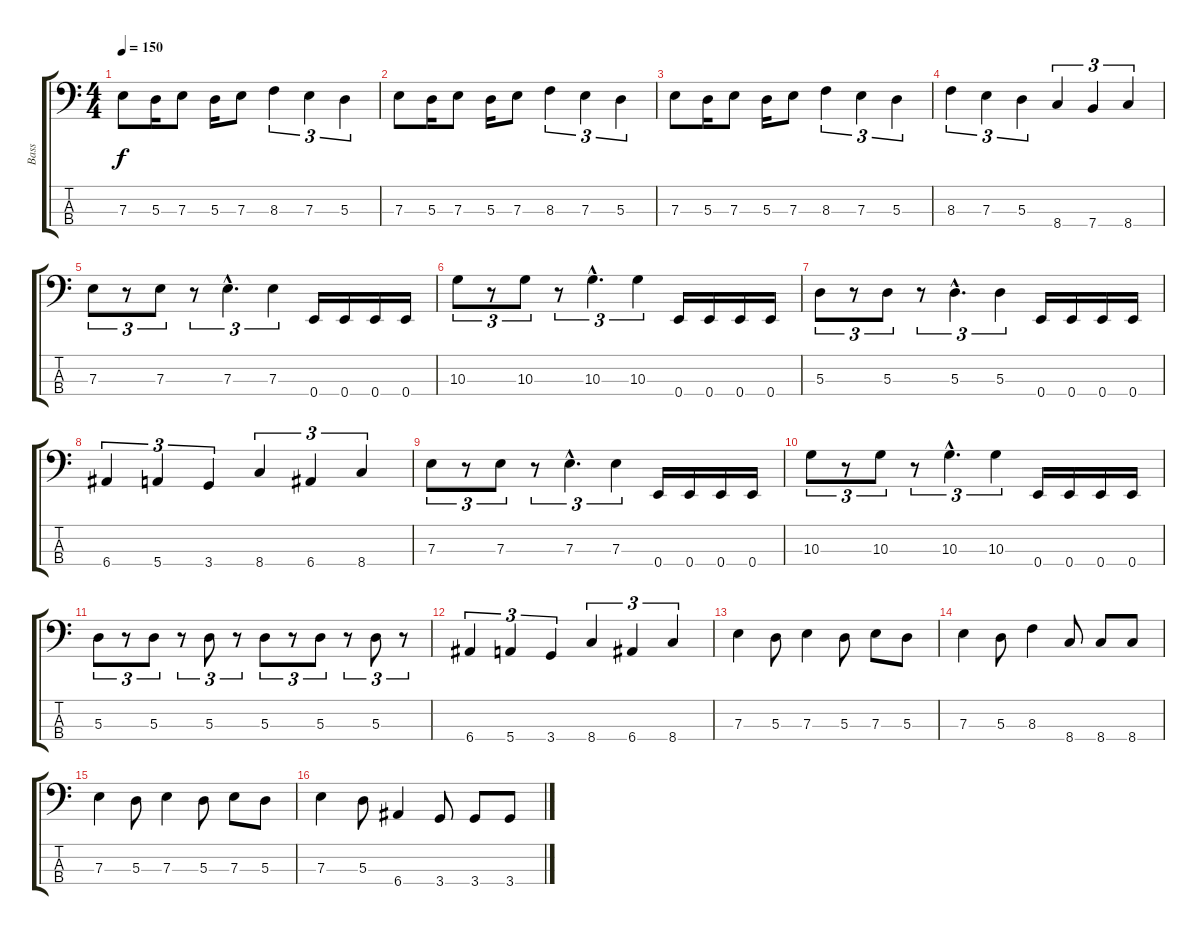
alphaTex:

\track ("Bass" "Bass") {instrument electricbassfinger}
\staff {score tabs}
\tuning (G2 D2 A1 E1) {hide}
\ts (4 4)
\tempo 150
\clef f4
\ks c
7.3.8{dy f} 5.3.16 7.3.8 5.3.16 7.3.8 8.3.4{tu (3 2)} 7.3.4{tu (3 2)} 5.3.4{tu (3 2)} |
7.3.8 5.3.16 7.3.8 5.3.16 7.3.8 8.3.4{tu (3 2)} 7.3.4{tu (3 2)} 5.3.4{tu (3 2)} |
7.3.8 5.3.16 7.3.8 5.3.16 7.3.8 8.3.4{tu (3 2)} 7.3.4{tu (3 2)} 5.3.4{tu (3 2)} |
8.3.4{tu (3 2)} 7.3.4{tu (3 2)} 5.3.4{tu (3 2)} 8.4.4{tu (3 2)} 7.4.4{tu (3 2)} 8.4.4{tu (3 2)} |
7.3.8{tu (3 2)} r.8{tu (3 2)} 7.3.8{tu (3 2)} r.8{tu (3 2)} 7.3{hac}.4{d tu (3 2)} 7.3.4{tu (3 2)} 0.4.16 0.4.16 0.4.16 0.4.16 |
10.3.8{tu (3 2)} r.8{tu (3 2)} 10.3.8{tu (3 2)} r.8{tu (3 2)} 10.3{hac}.4{d tu (3 2)} 10.3.4{tu (3 2)} 0.4.16 0.4.16 0.4.16 0.4.16 |
5.3.8{tu (3 2)} r.8{tu (3 2)} 5.3.8{tu (3 2)} r.8{tu (3 2)} 5.3{hac}.4{d tu (3 2)} 5.3.4{tu (3 2)} 0.4.16 0.4.16 0.4.16 0.4.16 |
6.4.4{tu (3 2)} 5.4.4{tu (3 2)} 3.4.4{tu (3 2)} 8.4.4{tu (3 2)} 6.4.4{tu (3 2)} 8.4.4{tu (3 2)} |
7.3.8{tu (3 2)} r.8{tu (3 2)} 7.3.8{tu (3 2)} r.8{tu (3 2)} 7.3{hac}.4{d tu (3 2)} 7.3.4{tu (3 2)} 0.4.16 0.4.16 0.4.16 0.4.16 |
10.3.8{tu (3 2)} r.8{tu (3 2)} 10.3.8{tu (3 2)} r.8{tu (3 2)} 10.3{hac}.4{d tu (3 2)} 10.3.4{tu (3 2)} 0.4.16 0.4.16 0.4.16 0.4.16 |
5.3.8{tu (3 2)} r.8{tu (3 2)} 5.3.8{tu (3 2)} r.8{tu (3 2)} 5.3.8{tu (3 2)} r.8{tu (3 2)} 5.3.8{tu (3 2)} r.8{tu (3 2)} 5.3.8{tu (3 2)} r.8{tu (3 2)} 5.3.8{tu (3 2)} r.8{tu (3 2)} |
6.4.4{tu (3 2)} 5.4.4{tu (3 2)} 3.4.4{tu (3 2)} 8.4.4{tu (3 2)} 6.4.4{tu (3 2)} 8.4.4{tu (3 2)} |
7.3.4 5.3.8 7.3.4 5.3.8 7.3.8 5.3.8 |
7.3.4 5.3.8 8.3.4 8.4.8 8.4.8 8.4.8 |
7.3.4 5.3.8 7.3.4 5.3.8 7.3.8 5.3.8 |
7.3.4 5.3.8 6.4.4 3.4.8 3.4.8 3.4.8
